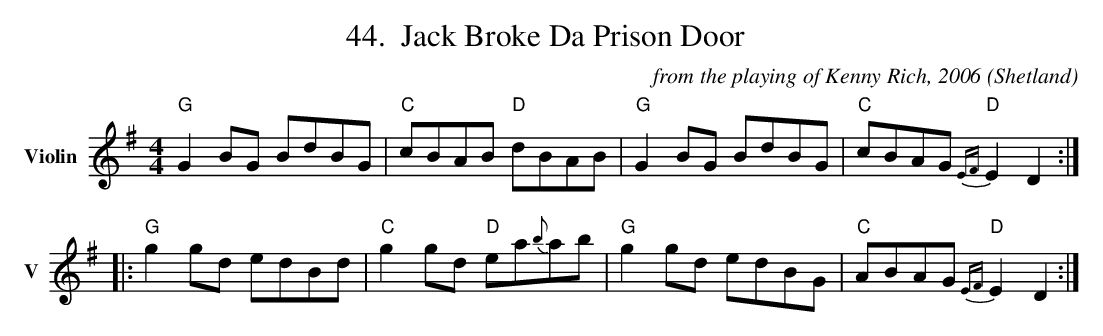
X:1
T:Jack Broke Da Prison Door
C:from the playing of Kenny Rich, 2006
O:Shetland
M:4/4
L:1/8
%%score 1 | 2
K:Gmaj
V:1 name=Violin sname=V
"G"G2BG BdBG|"C"cBAB "D"dBAB|"G"G2BG BdBG|"C"cBAG "D"{EF}E2D2:|
|:"G"g2gd edBd|"C"g2gd "D"ea{b}ab|"G"g2gd edBG|"C"ABAG "D"{EF}E2D2:|]
V:C clef=bass middle=D name=Cello sname=C
G,2G,B, DB,G,D,|C,3C,D,2F,2|G,2G,B, DB,G,D,|C,3C,D,2F,2:|
|:G,2G,B, DB,G,D,|C,3C,D,2F,2|G,2G,B, DB,G,D,|C,3C,D,2F,2:|
